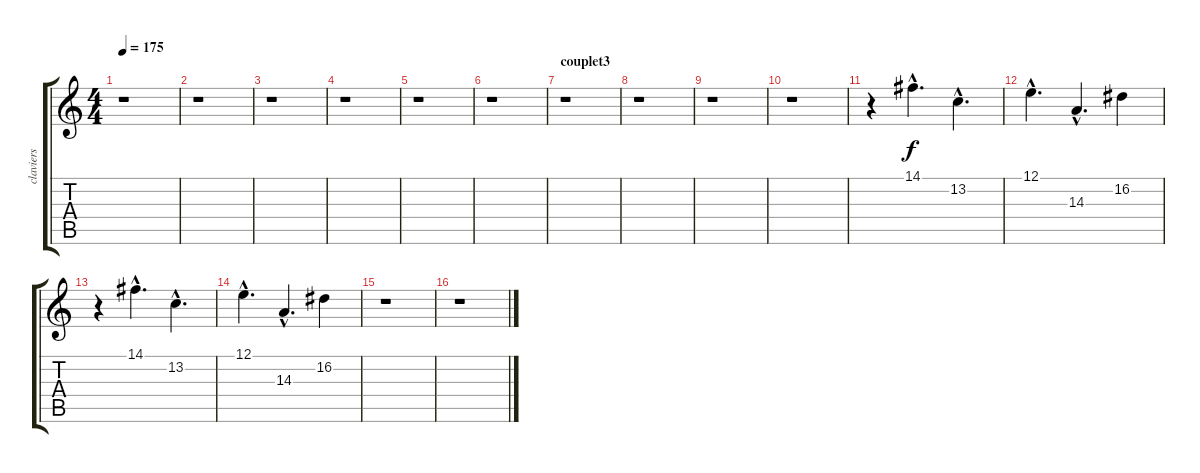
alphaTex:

\track ("claviers" "claviers") {instrument fx7echoes}
\staff {score tabs}
\tuning (E4 B3 G3 D3 A2 E2) {hide}
\ts (4 4)
\tempo 175
\clef g2
\ks c
r.1{dy f} |
r.1 |
r.1 |
r.1 |
r.1 |
r.1 |
\section ("" "couplet3")
r.1 |
r.1 |
r.1 |
r.1 |
r.4 14.1{hac}.4{d} 13.2{hac}.4{d} |
12.1{hac}.4{d} 14.3{hac}.4{d} 16.2.4 |
r.4 14.1{hac}.4{d} 13.2{hac}.4{d} |
12.1{hac}.4{d} 14.3{hac}.4{d} 16.2.4 |
r.1 |
r.1
